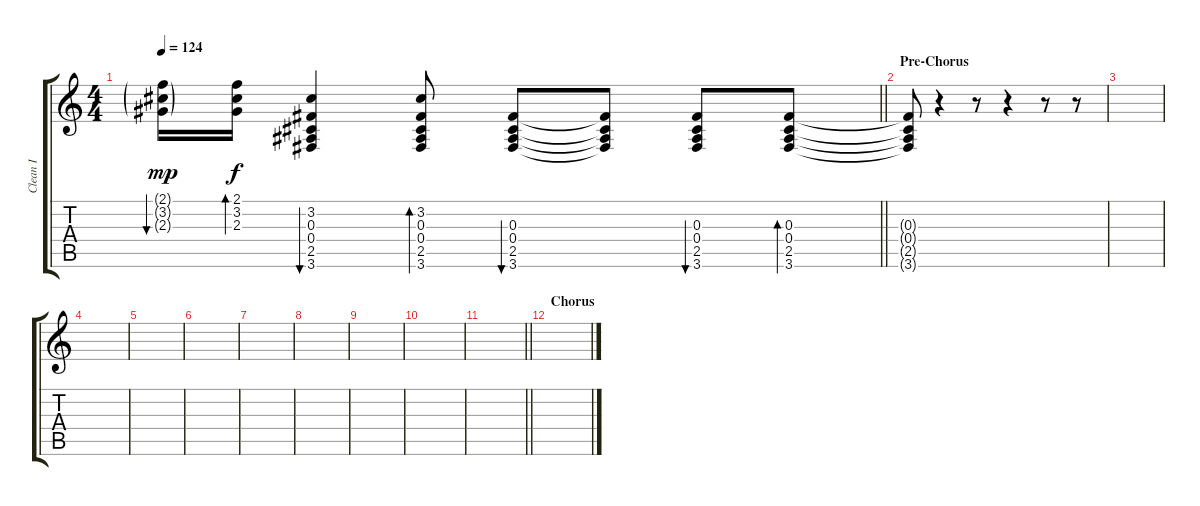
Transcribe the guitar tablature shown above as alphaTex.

\track ("Clean I" "Clean I") {instrument electricguitarclean}
\staff {score tabs}
\tuning (Eb4 Bb3 Gb3 Db3 Ab2 Eb2) {hide}
\ts (4 4)
\tempo 124
\clef g2
\barLineRight lightlight
\ks c
(2.1{g} 3.2{g} 2.3{g}).16{bu 60 dy mp} (2.1 3.2 2.3).16{bd 60 dy f} (3.2 0.3 0.4 2.5 3.6).4{bu 60} (3.2 0.3 0.4 2.5 3.6).8{bd 60} (0.3 0.4 2.5 3.6).8{bu 60} (0.3{t} 0.4{t} 2.5{t} 3.6{t}).8 (0.3 0.4 2.5 3.6).8{bu 60} (0.3 0.4 2.5 3.6).8{bd 60} |
\section ("" "Pre-Chorus")
(0.3{t} 0.4{t} 2.5{t} 3.6{t}).8 r.4 r.8 r.4 r.8 r.8 |
|
|
|
|
|
|
|
|
\barLineRight lightlight
|
\section ("" "Chorus")
